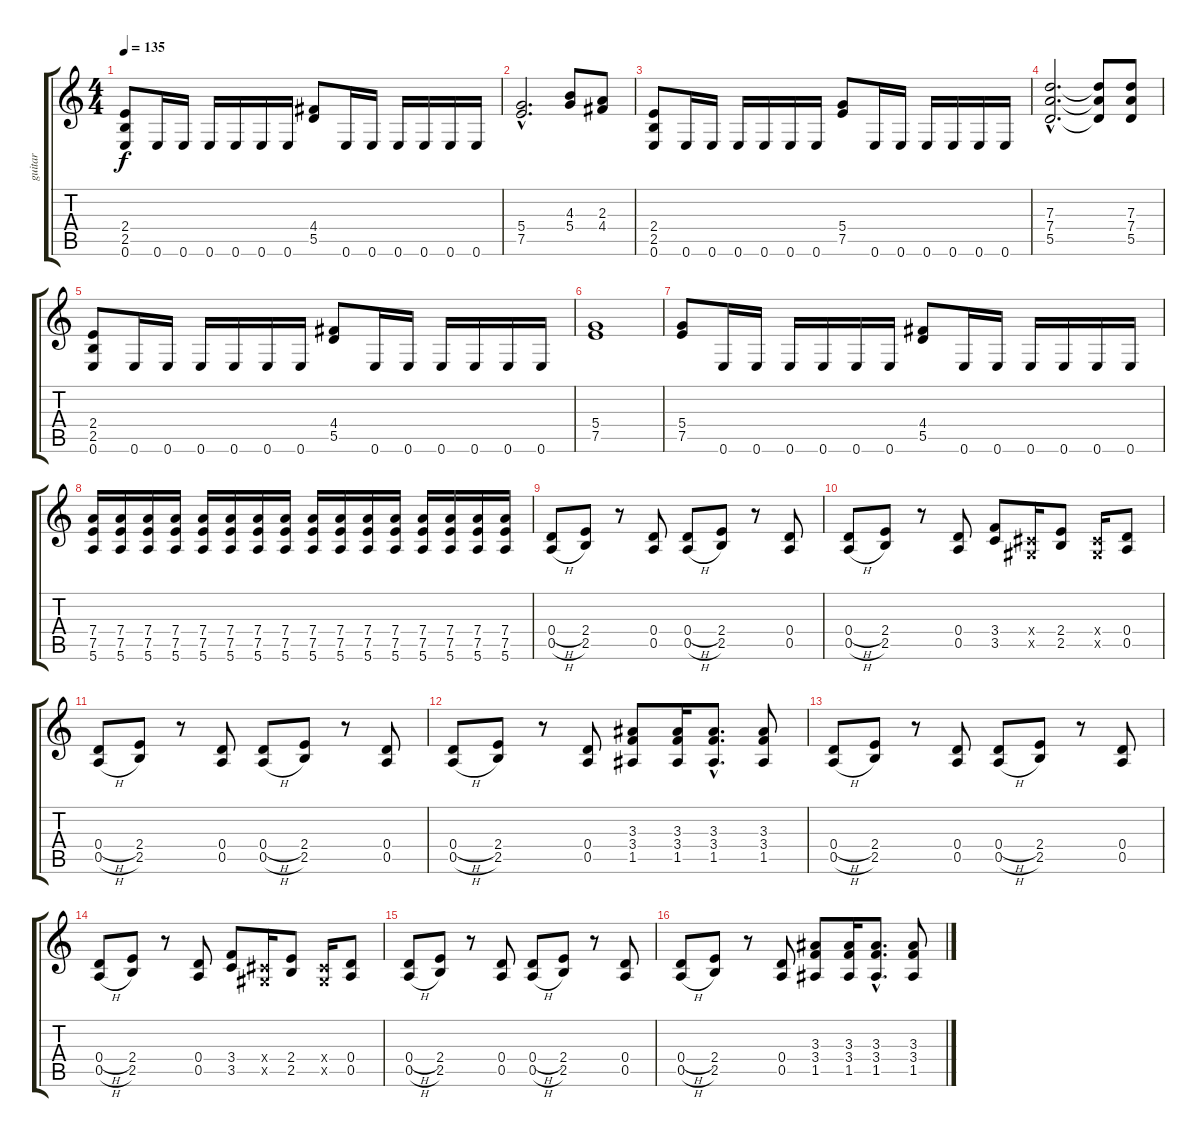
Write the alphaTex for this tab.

\track ("guitar" "guitar") {instrument distortionguitar}
\staff {score tabs}
\tuning (E4 B3 G3 D3 A2 E2) {hide}
\ts (4 4)
\tempo 135
\clef g2
\ks c
(2.4 2.5 0.6).8{dy f} 0.6.16 0.6.16 0.6.16 0.6.16 0.6.16 0.6.16 (4.4 5.5).8 0.6.16 0.6.16 0.6.16 0.6.16 0.6.16 0.6.16 |
(5.4{hac} 7.5{hac}).2{d} (4.3 5.4).8 (2.3 4.4).8 |
(2.4 2.5 0.6).8 0.6.16 0.6.16 0.6.16 0.6.16 0.6.16 0.6.16 (5.4 7.5).8 0.6.16 0.6.16 0.6.16 0.6.16 0.6.16 0.6.16 |
(7.3{hac} 7.4{hac} 5.5{hac}).2{d} (7.3{t} 7.4{t} 5.5{t}).8 (7.3 7.4 5.5).8 |
(2.4 2.5 0.6).8 0.6.16 0.6.16 0.6.16 0.6.16 0.6.16 0.6.16 (4.4 5.5).8 0.6.16 0.6.16 0.6.16 0.6.16 0.6.16 0.6.16 |
(5.4 7.5).1 |
(5.4 7.5).8 0.6.16 0.6.16 0.6.16 0.6.16 0.6.16 0.6.16 (4.4 5.5).8 0.6.16 0.6.16 0.6.16 0.6.16 0.6.16 0.6.16 |
(7.4 7.5 5.6).16 (7.4 7.5 5.6).16 (7.4 7.5 5.6).16 (7.4 7.5 5.6).16 (7.4 7.5 5.6).16 (7.4 7.5 5.6).16 (7.4 7.5 5.6).16 (7.4 7.5 5.6).16 (7.4 7.5 5.6).16 (7.4 7.5 5.6).16 (7.4 7.5 5.6).16 (7.4 7.5 5.6).16 (7.4 7.5 5.6).16 (7.4 7.5 5.6).16 (7.4 7.5 5.6).16 (7.4 7.5 5.6).16 |
(0.4{h} 0.5{h}).8 (2.4 2.5).8 r.8 (0.4 0.5).8 (0.4{h} 0.5{h}).8 (2.4 2.5).8 r.8 (0.4 0.5).8 |
(0.4{h} 0.5{h}).8 (2.4 2.5).8 r.8 (0.4 0.5).8 (3.4 3.5).8 (-1.4{x} -1.5{x}).16 (2.4 2.5).8 (-1.4{x} -1.5{x}).16 (0.4 0.5).8 |
(0.4{h} 0.5{h}).8 (2.4 2.5).8 r.8 (0.4 0.5).8 (0.4{h} 0.5{h}).8 (2.4 2.5).8 r.8 (0.4 0.5).8 |
(0.4{h} 0.5{h}).8 (2.4 2.5).8 r.8 (0.4 0.5).8 (3.3 3.4 1.5).8 (3.3 3.4 1.5).16 (3.3{hac} 3.4{hac} 1.5{hac}).8{d} (3.3 3.4 1.5).8 |
(0.4{h} 0.5{h}).8 (2.4 2.5).8 r.8 (0.4 0.5).8 (0.4{h} 0.5{h}).8 (2.4 2.5).8 r.8 (0.4 0.5).8 |
(0.4{h} 0.5{h}).8 (2.4 2.5).8 r.8 (0.4 0.5).8 (3.4 3.5).8 (-1.4{x} -1.5{x}).16 (2.4 2.5).8 (-1.4{x} -1.5{x}).16 (0.4 0.5).8 |
(0.4{h} 0.5{h}).8 (2.4 2.5).8 r.8 (0.4 0.5).8 (0.4{h} 0.5{h}).8 (2.4 2.5).8 r.8 (0.4 0.5).8 |
(0.4{h} 0.5{h}).8 (2.4 2.5).8 r.8 (0.4 0.5).8 (3.3 3.4 1.5).8 (3.3 3.4 1.5).16 (3.3{hac} 3.4{hac} 1.5{hac}).8{d} (3.3 3.4 1.5).8
